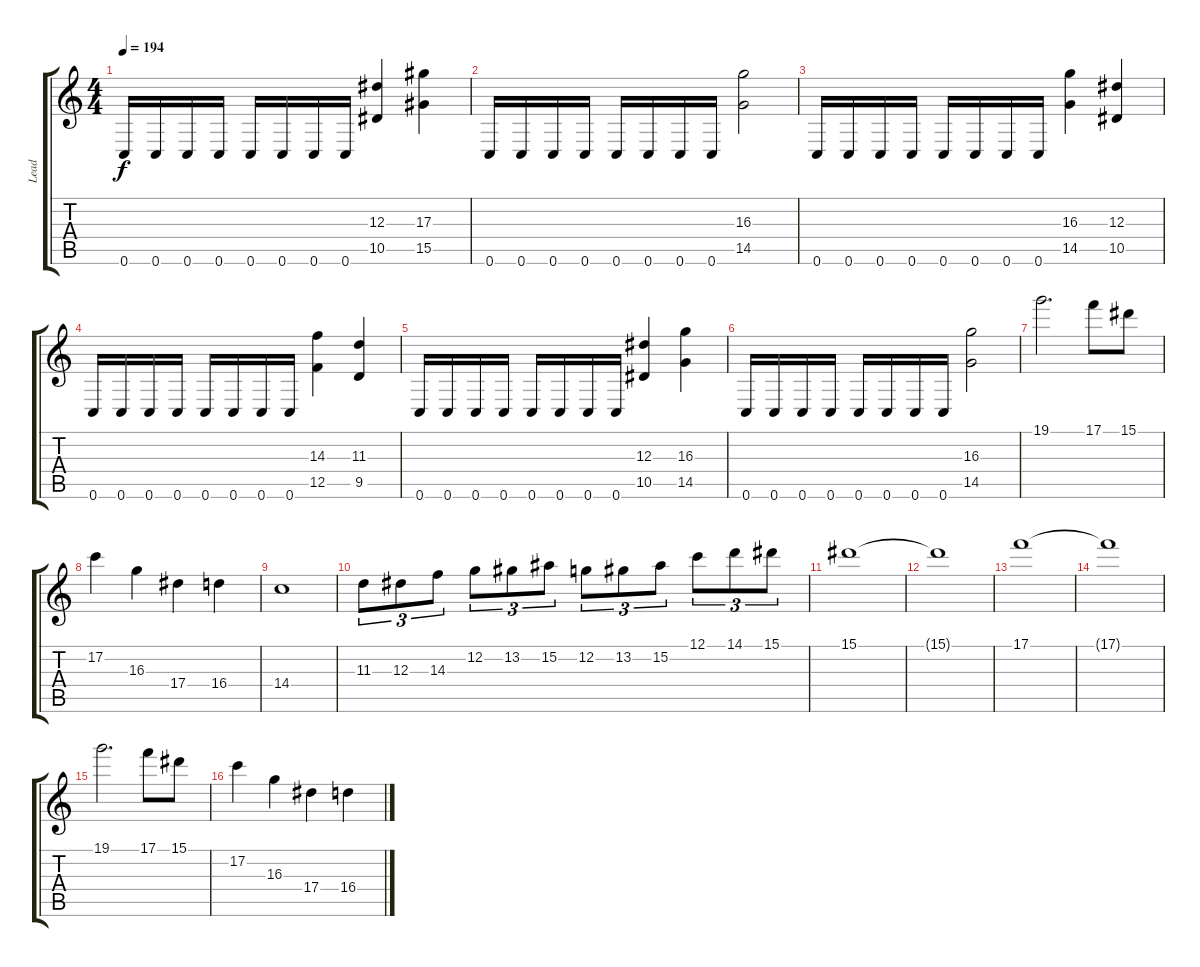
\track ("Lead" "Lead") {instrument overdrivenguitar}
\staff {score tabs}
\tuning (C4 G3 Eb3 Bb2 F2 C2) {hide}
\ts (4 4)
\tempo 194
\clef g2
\ks c
0.6.16{dy f} 0.6.16 0.6.16 0.6.16 0.6.16 0.6.16 0.6.16 0.6.16 (12.3 10.5).4 (17.3 15.5).4 |
0.6.16 0.6.16 0.6.16 0.6.16 0.6.16 0.6.16 0.6.16 0.6.16 (16.3 14.5).2 |
0.6.16 0.6.16 0.6.16 0.6.16 0.6.16 0.6.16 0.6.16 0.6.16 (16.3 14.5).4 (12.3 10.5).4 |
0.6.16 0.6.16 0.6.16 0.6.16 0.6.16 0.6.16 0.6.16 0.6.16 (14.3 12.5).4 (11.3 9.5).4 |
0.6.16 0.6.16 0.6.16 0.6.16 0.6.16 0.6.16 0.6.16 0.6.16 (12.3 10.5).4 (16.3 14.5).4 |
0.6.16 0.6.16 0.6.16 0.6.16 0.6.16 0.6.16 0.6.16 0.6.16 (16.3 14.5).2 |
19.1.2{d} 17.1.8 15.1.8 |
17.2.4 16.3.4 17.4.4 16.4.4 |
14.4.1 |
11.3.8{tu (3 2)} 12.3.8{tu (3 2)} 14.3.8{tu (3 2)} 12.2.8{tu (3 2)} 13.2.8{tu (3 2)} 15.2.8{tu (3 2)} 12.2.8{tu (3 2)} 13.2.8{tu (3 2)} 15.2.8{tu (3 2)} 12.1.8{tu (3 2)} 14.1.8{tu (3 2)} 15.1.8{tu (3 2)} |
15.1.1 |
15.1{t}.1 |
17.1.1 |
17.1{t}.1 |
19.1.2{d} 17.1.8 15.1.8 |
17.2.4 16.3.4 17.4.4 16.4.4
